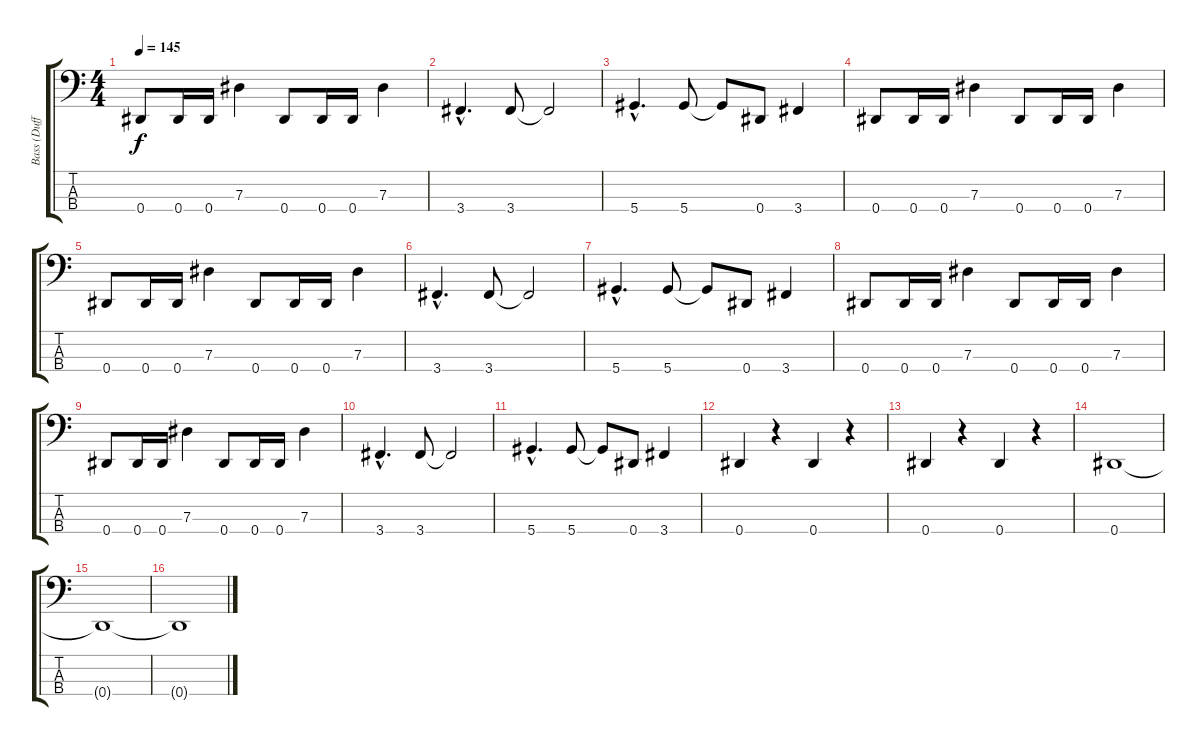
\track ("Bass (Duff)" "Bass (Duff") {instrument electricbasspick}
\staff {score tabs}
\tuning (Gb2 Db2 Ab1 Eb1) {hide}
\ts (4 4)
\tempo 145
\clef f4
\ks c
0.4.8{dy f} 0.4.16 0.4.16 7.3.4 0.4.8 0.4.16 0.4.16 7.3.4 |
3.4{hac}.4{d} 3.4.8 3.4{t}.2 |
5.4{hac}.4{d} 5.4.8 5.4{t}.8 0.4.8 3.4.4 |
0.4.8 0.4.16 0.4.16 7.3.4 0.4.8 0.4.16 0.4.16 7.3.4 |
0.4.8 0.4.16 0.4.16 7.3.4 0.4.8 0.4.16 0.4.16 7.3.4 |
3.4{hac}.4{d} 3.4.8 3.4{t}.2 |
5.4{hac}.4{d} 5.4.8 5.4{t}.8 0.4.8 3.4.4 |
0.4.8 0.4.16 0.4.16 7.3.4 0.4.8 0.4.16 0.4.16 7.3.4 |
0.4.8 0.4.16 0.4.16 7.3.4 0.4.8 0.4.16 0.4.16 7.3.4 |
3.4{hac}.4{d} 3.4.8 3.4{t}.2 |
5.4{hac}.4{d} 5.4.8 5.4{t}.8 0.4.8 3.4.4 |
0.4.4 r.4 0.4.4 r.4 |
0.4.4 r.4 0.4.4 r.4 |
0.4.1 |
0.4{t}.1 |
0.4{t}.1
